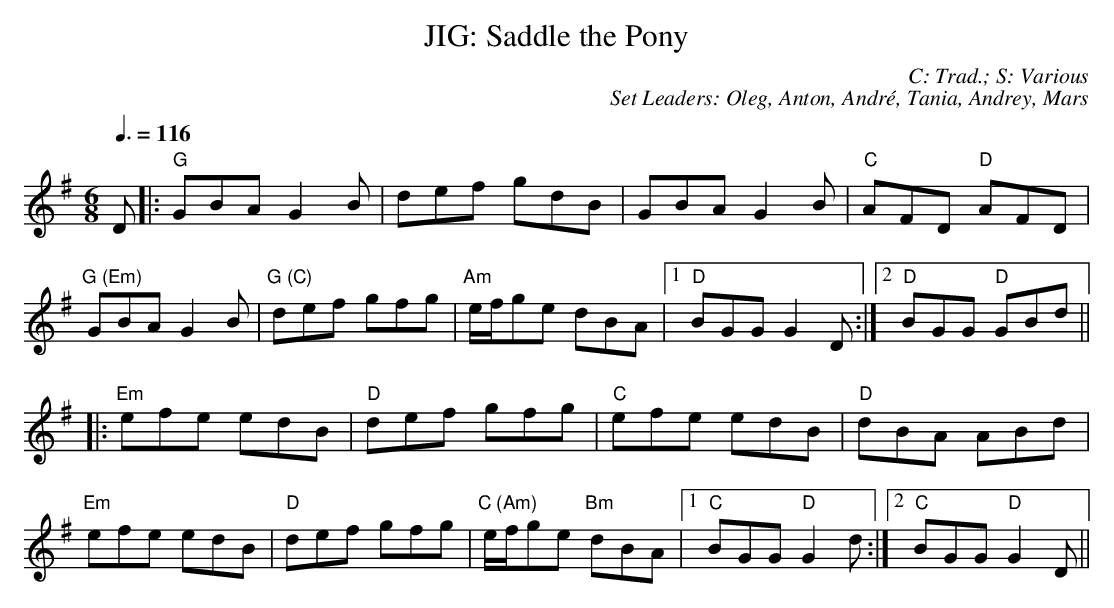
X:1
T: JIG: Saddle the Pony
C: C: Trad.; S: Various
C: Set Leaders: Oleg, Anton, André, Tania, Andrey, Mars
M: 6/8
L: 1/8
Q: 3/8=116
K: Gmaj
D|:"G"GBA G2B|def gdB|GBA G2B|"C"AFD "D"AFD|
"G (Em)"GBA G2B|"G (C)"def gfg|"Am"e/f/ge dBA|1 "D"BGG G2D:|2 "D"BGG "D"GBd||
|:"Em"efe edB|"D"def gfg|"C"efe edB|"D"dBA ABd|
"Em"efe edB|"D"def gfg|"C (Am)"e/f/ge "Bm"dBA|1 "C"BGG "D"G2d:|2 "C"BGG "D"G2D||
